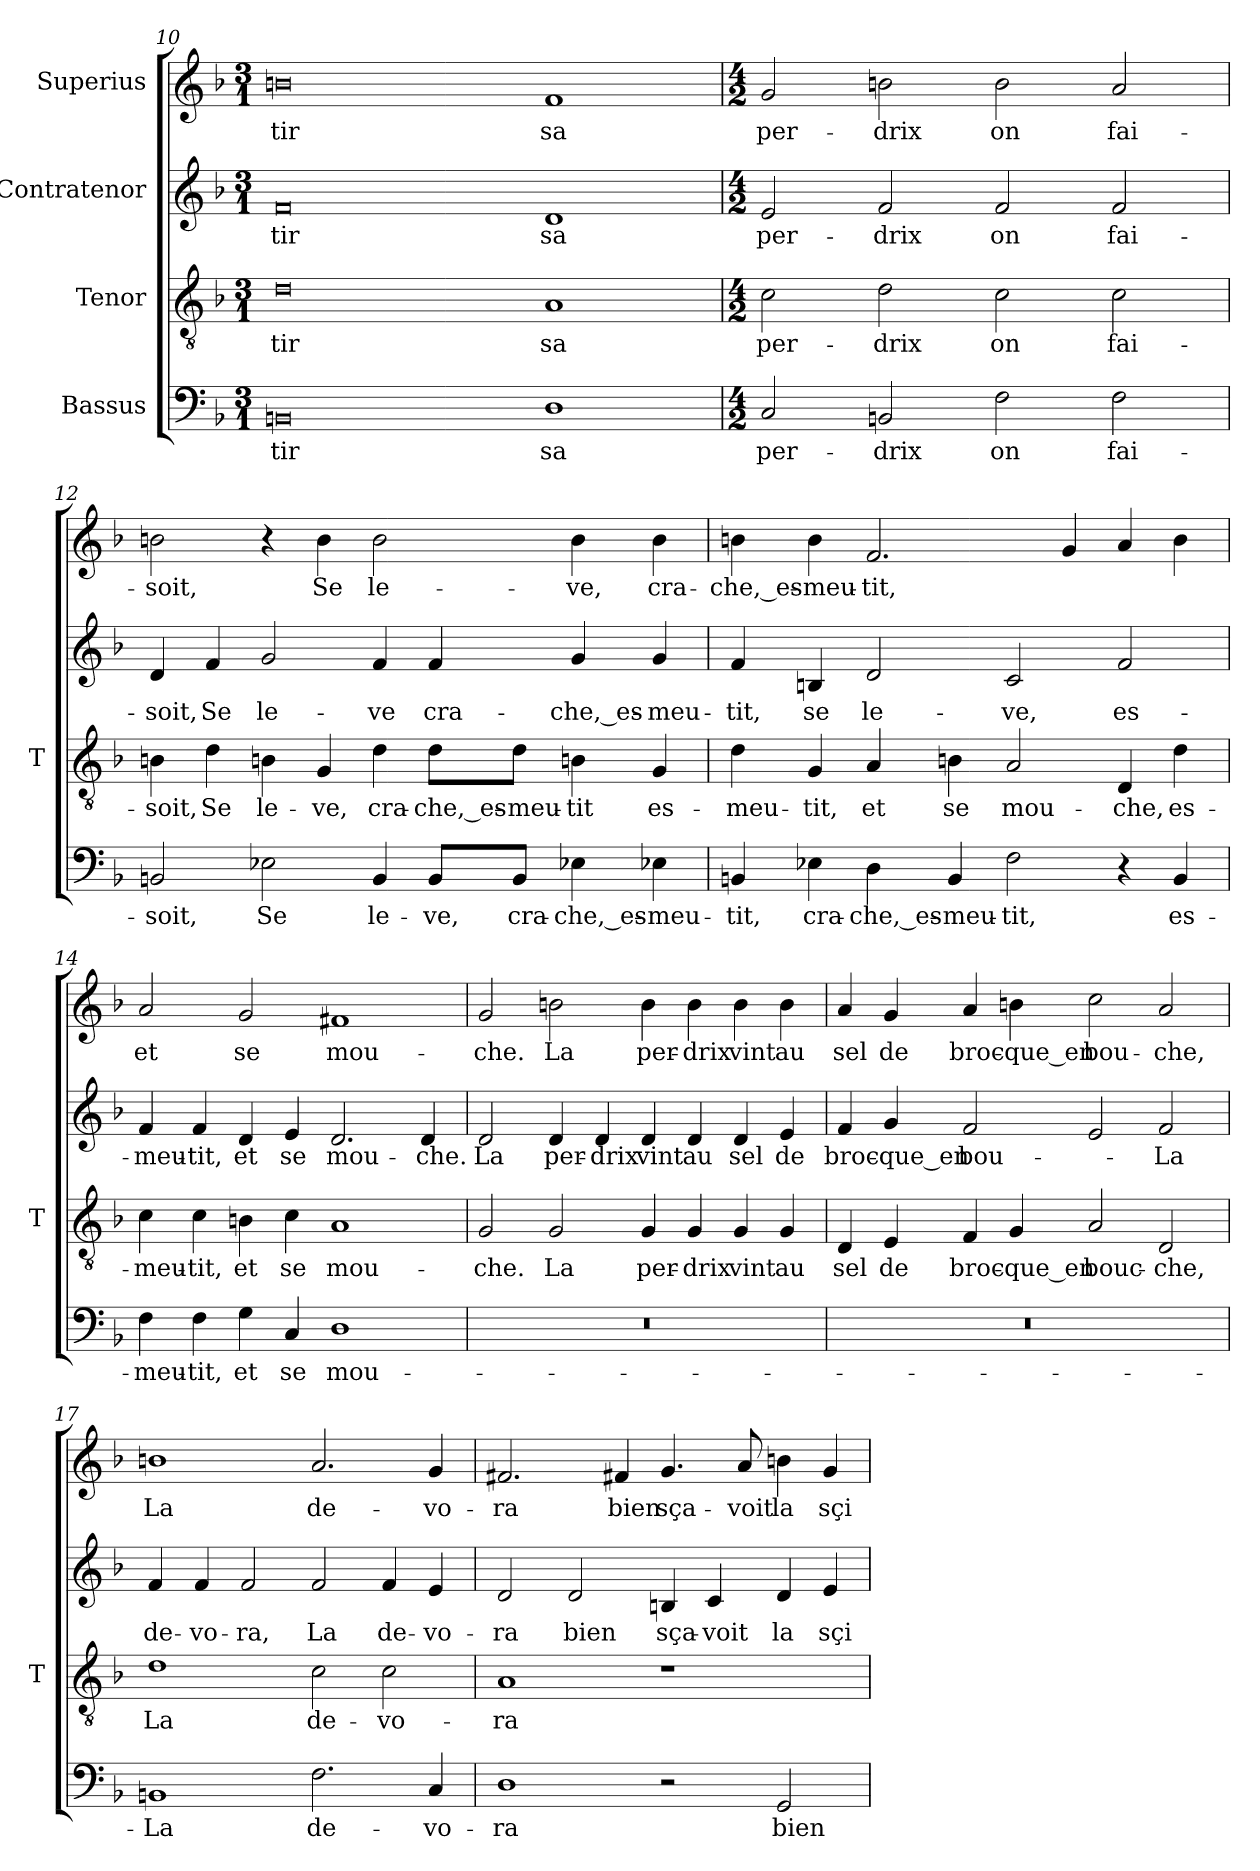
**kern	**text	**kern	**text	**kern	**text	**kern	**text
*part4	*part4	*part3	*part3	*part2	*part2	*part1	*part1
*staff4	*staff4	*staff3	*staff3	*staff2	*staff2	*staff1	*staff1
*I"Bassus	*	*I"Tenor	*	*I"Contratenor	*	*I"Superius	*
*	*	*I'T	*	*	*	*	*
*clefF4	*	*clefGv2	*	*clefG2	*	*clefG2	*
*k[b-]	*	*k[b-]	*	*k[b-]	*	*k[b-]	*
*M3/1	*	*M3/1	*	*M3/1	*	*M3/1	*
=10	=10	=10	=10	=10	=10	=10	=10
0BB	-tir	0d	-tir	0f	-tir	0b	-tir
1D	-sa	1A	-sa	1d	-sa	1f	-sa
=11	=11	=11	=11	=11	=11	=11	=11
*M4/2	*	*M4/2	*	*M4/2	*	*M4/2	*
2C	per-	2c	per-	2e	per-	2g	per-
2BB	-drix	2d	-drix	2f	-drix	2b	-drix
2F	-on	2c	-on	2f	-on	2b	-on
2F	fai-	2c	fai-	2f	fai-	2a	fai-
=12	=12	=12	=12	=12	=12	=12	=12
2BB	-soit,	4Bn	-soit,	4d	-soit,	2b	-soit,
.	.	4d	-Se	4f	-Se	.	.
2E-X	-Se	4Bn	le-	2g	le-	4r	.
.	.	4G	-ve,	.	.	4b	-Se
4BB	le-	4d	cra-	4f	-ve	2b	le-
8BB/L	-ve,	8d\L	che,_es-	4f	cra-	.	.
8BB/J	cra-	8d\J	meu-	.	.	.	.
4E-X	che,_es-	4Bn	-tit	4g	che,_es-	4b	-ve,
4E-X	meu-	4G	es-	4g	meu-	4b	cra-
=13	=13	=13	=13	=13	=13	=13	=13
4BB	-tit,	4d	meu-	4f	-tit,	4b	che,_es-
4E-X	cra-	4G	-tit,	4Bn	-se	4b	meu-
4D	che,_es-	4A	-et	2d	le-	2.f	-tit,
4BB	meu-	4Bn	-se	.	.	.	.
2F	-tit,	2A	mou-	2c	-ve,	.	.
.	.	.	.	.	.	4g	.
4r	.	4D	-che,	2f	es-	4a	.
4BB	es-	4d	es-	.	.	4b	.
=14	=14	=14	=14	=14	=14	=14	=14
4F	meu-	4c	meu-	4f	meu-	2a	-et
4F	-tit,	4c	-tit,	4f	-tit,	.	.
4G	-et	4Bn	-et	4d	-et	2g	-se
4C	-se	4c	-se	4e	-se	.	.
1D	mou-	1A	mou-	2.d	mou-	1f#X	mou-
.	.	.	.	4d	-che.	.	.
=15	=15	=15	=15	=15	=15	=15	=15
0r	.	2G	-che.	2d	-La	2g	-che.
.	.	2G	-La	4d	per-	2b	-La
.	.	.	.	4d	-drix	.	.
.	.	4G	per-	4d	-vint	4b	per-
.	.	4G	-drix	4d	-au	4b	-drix
.	.	4G	-vint	4d	-sel	4b	-vint
.	.	4G	-au	4e	-de	4b	-au
=16	=16	=16	=16	=16	=16	=16	=16
0r	.	4D	-sel	4f	broc-	4a	-sel
.	.	4E	-de	4g	-que_en	4g	-de
.	.	4F	broc-	2f	bou-	4a	broc-
.	.	4G	-que_en	.	.	4b	-que_en
.	.	2A	bouc-	2e	.	2cc	bou-
.	.	2D	-che,	2f	-La	2a	-che,
=17	=17	=17	=17	=17	=17	=17	=17
1BB	-La	1d	-La	4f	de-	1b	-La
.	.	.	.	4f	vo-	.	.
.	.	.	.	2f	-ra,	.	.
2.F	de-	2c	de-	2f	-La	2.a	de-
.	.	2c	vo-	4f	de-	.	.
4C	vo-	.	.	4e	vo-	4g	vo-
=18	=18	=18	=18	=18	=18	=18	=18
1D	-ra	1A	-ra	2d	-ra	2.f#X	-ra
.	.	.	.	2d	-bien	.	.
.	.	.	.	.	.	4f#X	-bien
2r	.	1r	.	4Bn	sça-	4.g	sça-
.	.	.	.	4c	-voit	.	.
.	.	.	.	.	.	8a	-voit
2GG	-bien	.	.	4d	-la	4b	-la
.	.	.	.	4e	sçi-	4g	sçi-
=	=	=	=	=	=	=	=
*-	*-	*-	*-	*-	*-	*-	*-
